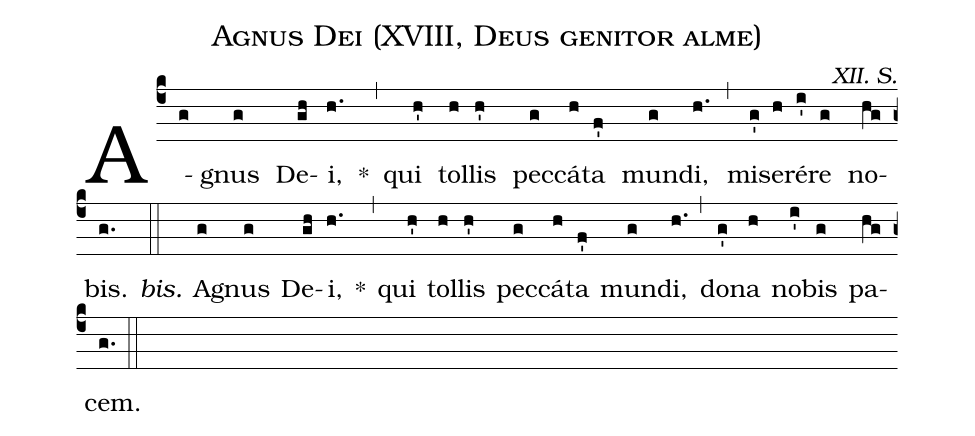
name: Agnus Dei (XVIII, Deus genitor alme);
commentary: XII. S.;
%%
(c4)
A(g)gnus(g) De(gh)i,(h.) *(,) qui(h') tol(h)lis(h') pec(g)cá(h)ta(f') mun(g)di,(h.) (,) mi(g')se(h)ré(i')re(g) no(hg)bis.(g.) <i>bis.</i>(::)
A(g)gnus(g) De(gh)i,(h.) *(,) qui(h') tol(h)lis(h') pec(g)cá(h)ta(f') mun(g)di,(h.) (,) do(g')na(h) no(i')bis(g) pa(hg)cem.(g.) (::)
